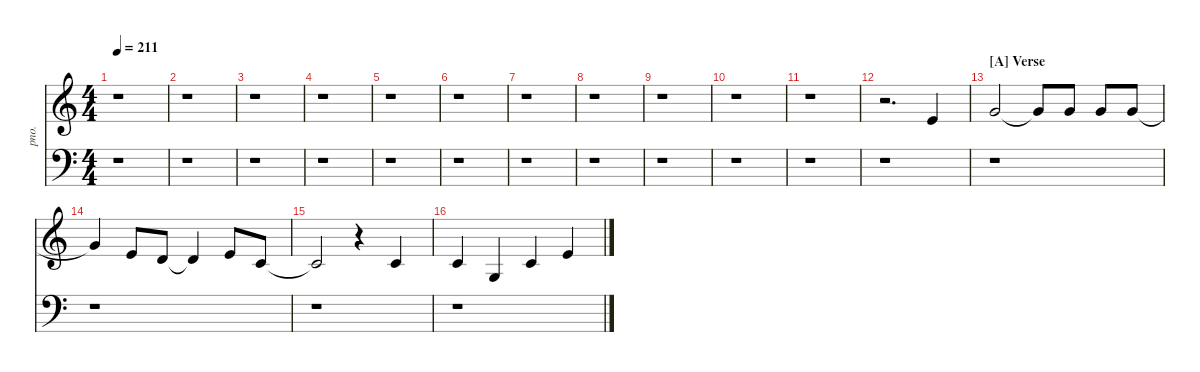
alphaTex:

\defaultSystemsLayout 4
\hideDynamics
\bracketExtendMode nobrackets
\track ("Vocal" "pno.") {instrument acousticgrandpiano}
\staff {score}
\tuning (E4 B3 G3 D3 A2 E2)
\ts (4 4)
\tempo 211
\clef g2
\ks c
r.1{dy ff} |
r.1 |
r.1 |
r.1 |
r.1 |
r.1 |
r.1 |
r.1 |
r.1 |
r.1 |
r.1 |
r.2{d} 5.2.4 |
\section ("A" "Verse")
3.1.2 3.1{t}.8 3.1.8 3.1.8 3.1.8 |
3.1{t}.4 5.2.8 3.2.8 3.2{t}.4 0.1.8 1.2.8 |
1.2{t}.2 r.4 1.2.4 |
1.2.4 0.3.4 1.2.4 0.1.4
\staff {score}
\tuning (G2 D2 A1 E1 B0)
\clef f4
\ottava regular
\simile none
\ks c
r.1{dy f} |
r.1 |
r.1 |
r.1 |
r.1 |
r.1 |
r.1 |
r.1 |
r.1 |
r.1 |
r.1 |
r.1 |
r.1 |
r.1 |
r.1 |
r.1
